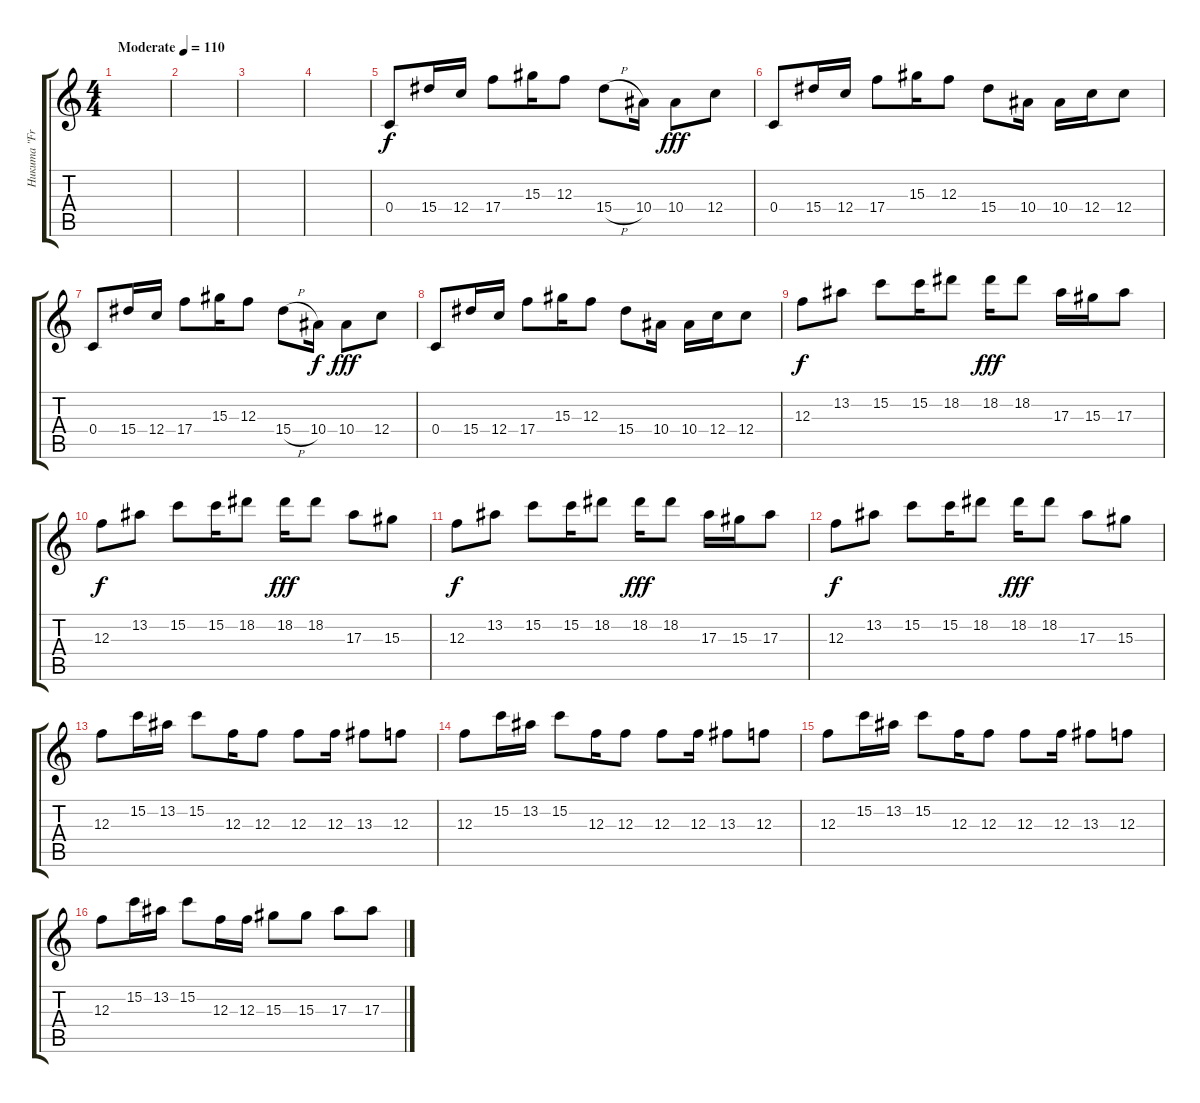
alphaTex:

\track ("Никита \"FreeZman\" Борисов" "Никита \"Fr") {instrument distortionguitar}
\staff {score tabs}
\tuning (D4 A3 F3 C3 G2 C2) {hide}
\ts (4 4)
\tempo (110 "Moderate")
\clef g2
\ks c
|
|
|
|
0.4.8 15.4.16 12.4.16 17.4.8 15.3.16 12.3.8 15.4{h}.8 10.4.16{dy f} 10.4.8{dy fff} 12.4.8 |
0.4.8 15.4.16 12.4.16 17.4.8 15.3.16 12.3.8 15.4.8 10.4.16 10.4.16 12.4.16 12.4.8 |
0.4.8 15.4.16 12.4.16 17.4.8 15.3.16 12.3.8 15.4{h}.8 10.4.16{dy f} 10.4.8{dy fff} 12.4.8 |
0.4.8 15.4.16 12.4.16 17.4.8 15.3.16 12.3.8 15.4.8 10.4.16 10.4.16 12.4.16 12.4.8 |
12.3.8{dy f} 13.2.8 15.2.8 15.2.16 18.2.8 18.2.16{dy fff} 18.2.8 17.3.16 15.3.16 17.3.8 |
12.3.8{dy f} 13.2.8 15.2.8 15.2.16 18.2.8 18.2.16{dy fff} 18.2.8 17.3.8 15.3.8 |
12.3.8{dy f} 13.2.8 15.2.8 15.2.16 18.2.8 18.2.16{dy fff} 18.2.8 17.3.16 15.3.16 17.3.8 |
12.3.8{dy f} 13.2.8 15.2.8 15.2.16 18.2.8 18.2.16{dy fff} 18.2.8 17.3.8 15.3.8 |
12.3.8 15.2.16 13.2.16 15.2.8 12.3.16 12.3.8 12.3.8 12.3.16 13.3.8 12.3.8 |
12.3.8 15.2.16 13.2.16 15.2.8 12.3.16 12.3.8 12.3.8 12.3.16 13.3.8 12.3.8 |
12.3.8 15.2.16 13.2.16 15.2.8 12.3.16 12.3.8 12.3.8 12.3.16 13.3.8 12.3.8 |
12.3.8 15.2.16 13.2.16 15.2.8 12.3.16 12.3.16 15.3.8 15.3.8 17.3.8 17.3.8
